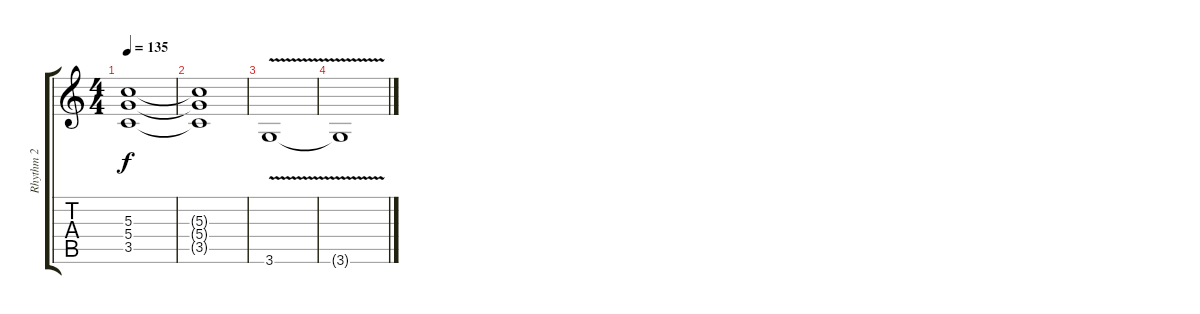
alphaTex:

\track ("Rhythm 2" "Rhythm 2") {instrument distortionguitar}
\staff {score tabs}
\tuning (E4 B3 G3 D3 A2 E2) {hide}
\ts (4 4)
\tempo 135
\clef g2
\ks c
(5.3 5.4 3.5).1{dy f} |
(5.3{t} 5.4{t} 3.5{t}).1 |
3.6{v}.1 |
3.6{t}.1
